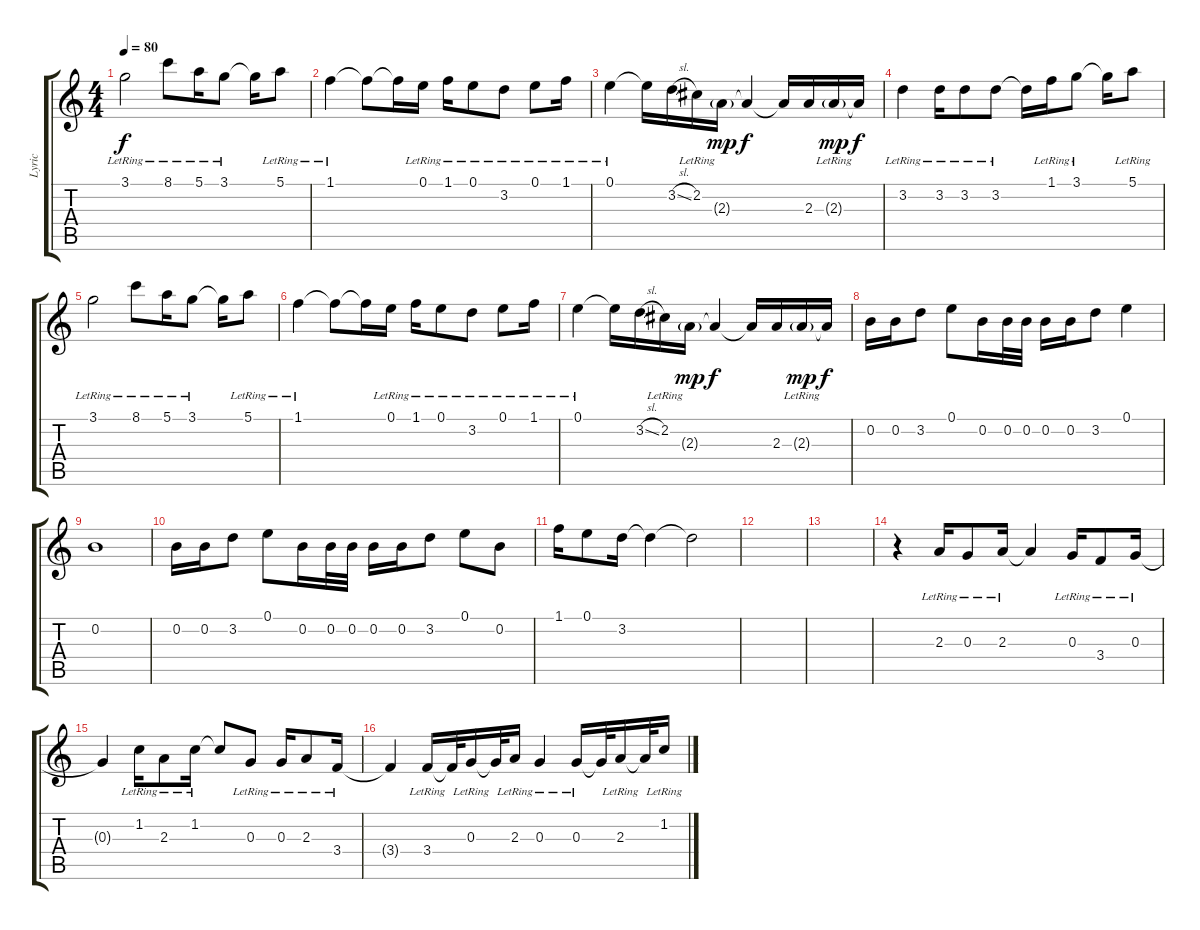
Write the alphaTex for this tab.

\track ("Lyric" "Lyric") {instrument banjo}
\staff {score tabs}
\tuning (E4 B3 G3 D3 A2 E2) {hide}
\displaytranspose 12
\ts (4 4)
\tempo 80
\clef g2
\ks c
3.1{lr}.2{dy f} 8.1{lr}.8 5.1{lr}.16 3.1{lr}.8 3.1{t}.16 5.1{lr}.8 |
1.1{lr}.4 1.1{t}.8 1.1{t}.16 0.1{lr}.16 1.1{lr}.16 0.1{lr}.8 3.2{lr}.8 0.1{lr}.8 1.1{lr}.16 |
0.1{lr}.4 0.1{t}.16 3.2{sl}.16 2.2{lr}.16 2.3{g lr}.16{dy mp} 2.3{t}.4{dy f} 2.3{t}.16 2.3.16 2.3{g lr}.16{dy mp} 2.3{t}.16{dy f} |
3.2{lr}.4 3.2{lr}.16 3.2{lr}.8 3.2{lr}.8 3.2{t}.16 1.1{lr}.16 3.1{lr}.8 3.1{t}.16 5.1{lr}.8 |
3.1{lr}.2 8.1{lr}.8 5.1{lr}.16 3.1{lr}.8 3.1{t}.16 5.1{lr}.8 |
1.1{lr}.4 1.1{t}.8 1.1{t}.16 0.1{lr}.16 1.1{lr}.16 0.1{lr}.8 3.2{lr}.8 0.1{lr}.8 1.1{lr}.16 |
0.1{lr}.4 0.1{t}.16 3.2{sl}.16 2.2{lr}.16 2.3{g lr}.16{dy mp} 2.3{t}.4{dy f} 2.3{t}.16 2.3.16 2.3{g lr}.16{dy mp} 2.3{t}.16{dy f} |
0.2.16 0.2.16 3.2.8 0.1.8 0.2.16 0.2.32 0.2.32 0.2.16 0.2.16 3.2.8 0.1.4 |
0.2.1 |
0.2.16 0.2.16 3.2.8 0.1.8 0.2.16 0.2.32 0.2.32 0.2.16 0.2.16 3.2.8 0.1.8 0.2.8 |
1.1.16 0.1.8 3.2.16 3.2{t}.4 3.2{t}.2 |
|
|
r.4 2.3{lr}.16 0.3{lr}.8 2.3{lr}.16 2.3{t}.4 0.3{lr}.16 3.4{lr}.8 0.3{lr}.16 |
0.3{t}.4 1.2{lr}.16 2.3{lr}.8 1.2{lr}.16 1.2{t}.8 0.3{lr}.8 0.3{lr}.16 2.3{lr}.8 3.4{lr}.16 |
3.4{t}.4 3.4{lr}.16 3.4{t}.32 0.3{lr}.16 0.3{t}.32 2.3{lr}.16 0.3{lr}.4 0.3{lr}.16 0.3{t}.32 2.3{lr}.16 2.3{t}.32 1.2{lr}.16
